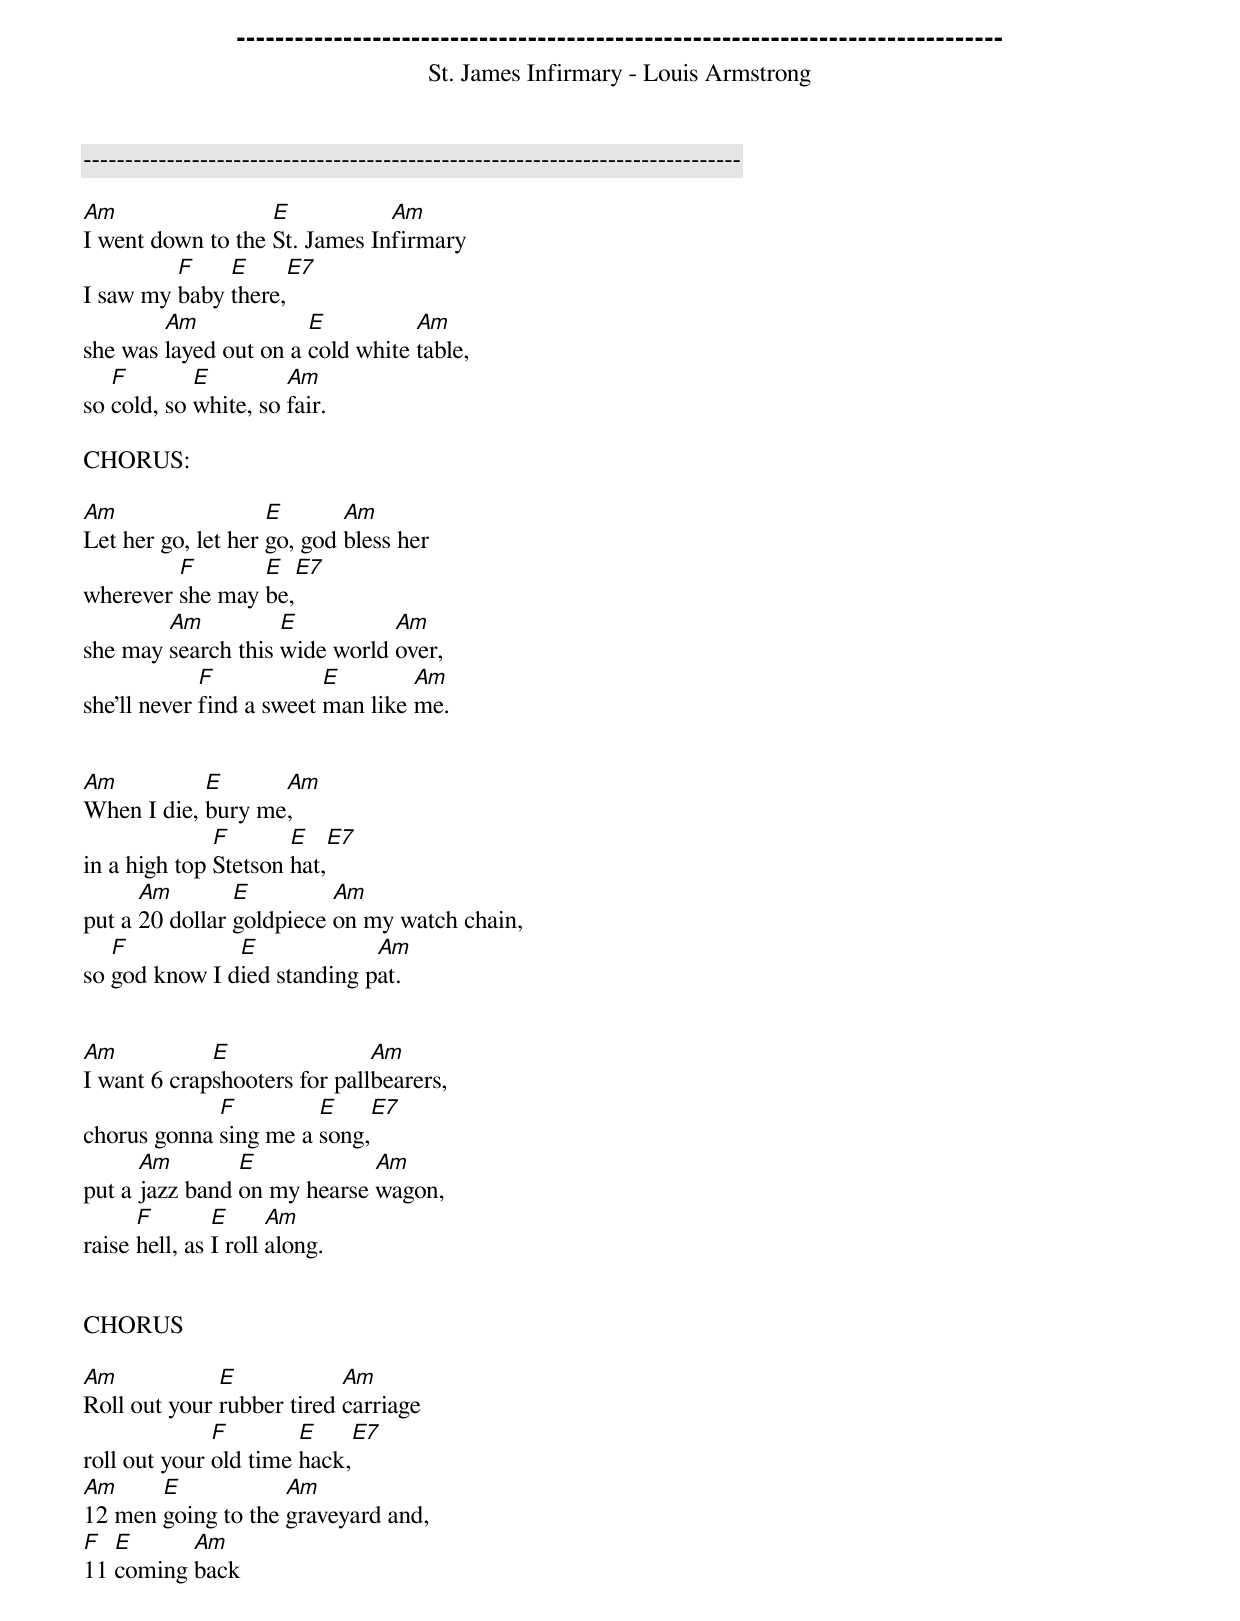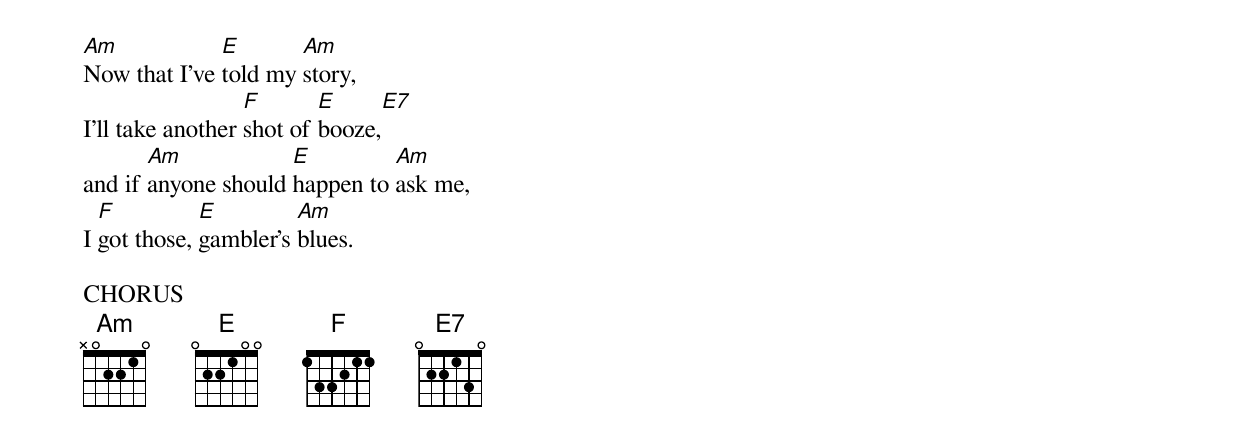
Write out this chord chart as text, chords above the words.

-------------------------------------------------------------------------------
			 St. James Infirmary - Louis Armstrong
-------------------------------------------------------------------------------

Am                 E           Am
I went down to the St. James Infirmary
         F    E      E7
I saw my baby there,
        Am             E          Am
she was layed out on a cold white table,
   F        E         Am
so cold, so white, so fair.

CHORUS:

Am                  E       Am
Let her go, let her go, god bless her
         F       E    E7
wherever she may be,
        Am          E          Am
she may search this wide world over,
             F            E        Am
she'll never find a sweet man like me.


Am          E      Am
When I die, bury me,
              F       E     E7
in a high top Stetson hat,
      Am        E         Am
put a 20 dollar goldpiece on my watch chain,
   F           E             Am
so god know I died standing pat.


Am           E                Am
I want 6 crapshooters for pallbearers,
             F         E     E7
chorus gonna sing me a song,
      Am        E            Am
put a jazz band on my hearse wagon,
      F        E      Am
raise hell, as I roll along.


CHORUS

Am            E            Am
Roll out your rubber tired carriage
              F        E      E7
roll out your old time hack,
Am     E            Am
12 men going to the graveyard and,
F  E      Am
11 coming back


Am            E       Am
Now that I've told my story,
                  F       E      E7
I'll take another shot of booze,
       Am            E         Am
and if anyone should happen to ask me,
  F          E         Am
I got those, gambler's blues.

CHORUS
